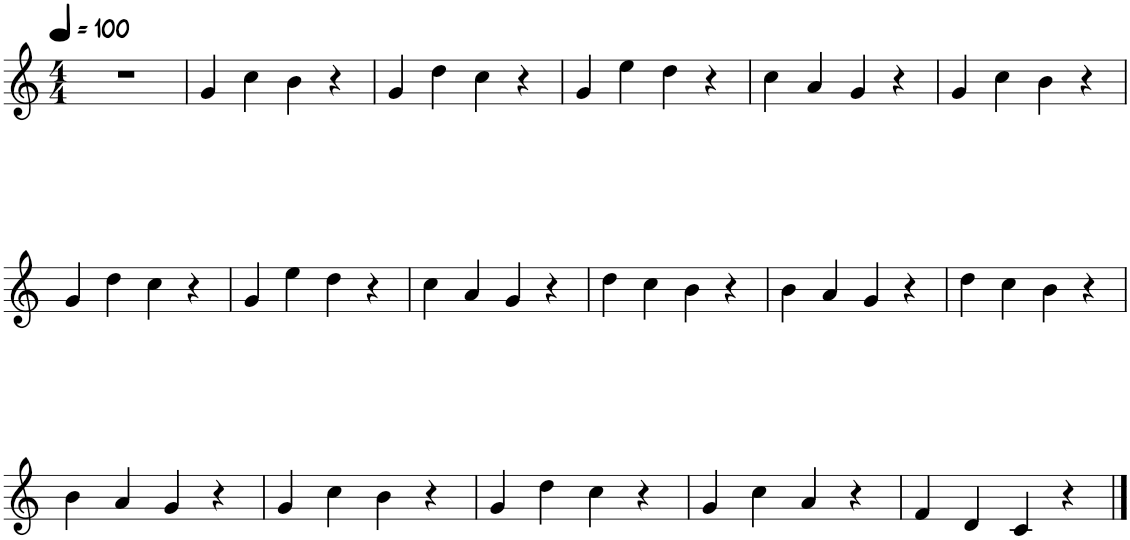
**kern
*part1
*staff1
*I"Piano
*I'Pno.
*clefG2
*k[]
*M4/4
*MM100
=1
1r
=2
4g/
4cc\
4b\
4r
=3
4g/
4dd\
4cc\
4r
=4
4g/
4ee\
4dd\
4r
=5
4cc\
4a/
4g/
4r
=6
4g/
4cc\
4b\
4r
!!LO:LB:g=z
=7
4g/
4dd\
4cc\
4r
=8
4g/
4ee\
4dd\
4r
=9
4cc\
4a/
4g/
4r
=10
4dd\
4cc\
4b\
4r
=11
4b\
4a/
4g/
4r
=12
4dd\
4cc\
4b\
4r
!!LO:LB:g=z
=13
4b\
4a/
4g/
4r
=14
4g/
4cc\
4b\
4r
=15
4g/
4dd\
4cc\
4r
=16
4g/
4cc\
4a/
4r
=17
4f/
4d/
4c/
4r
==
*-
